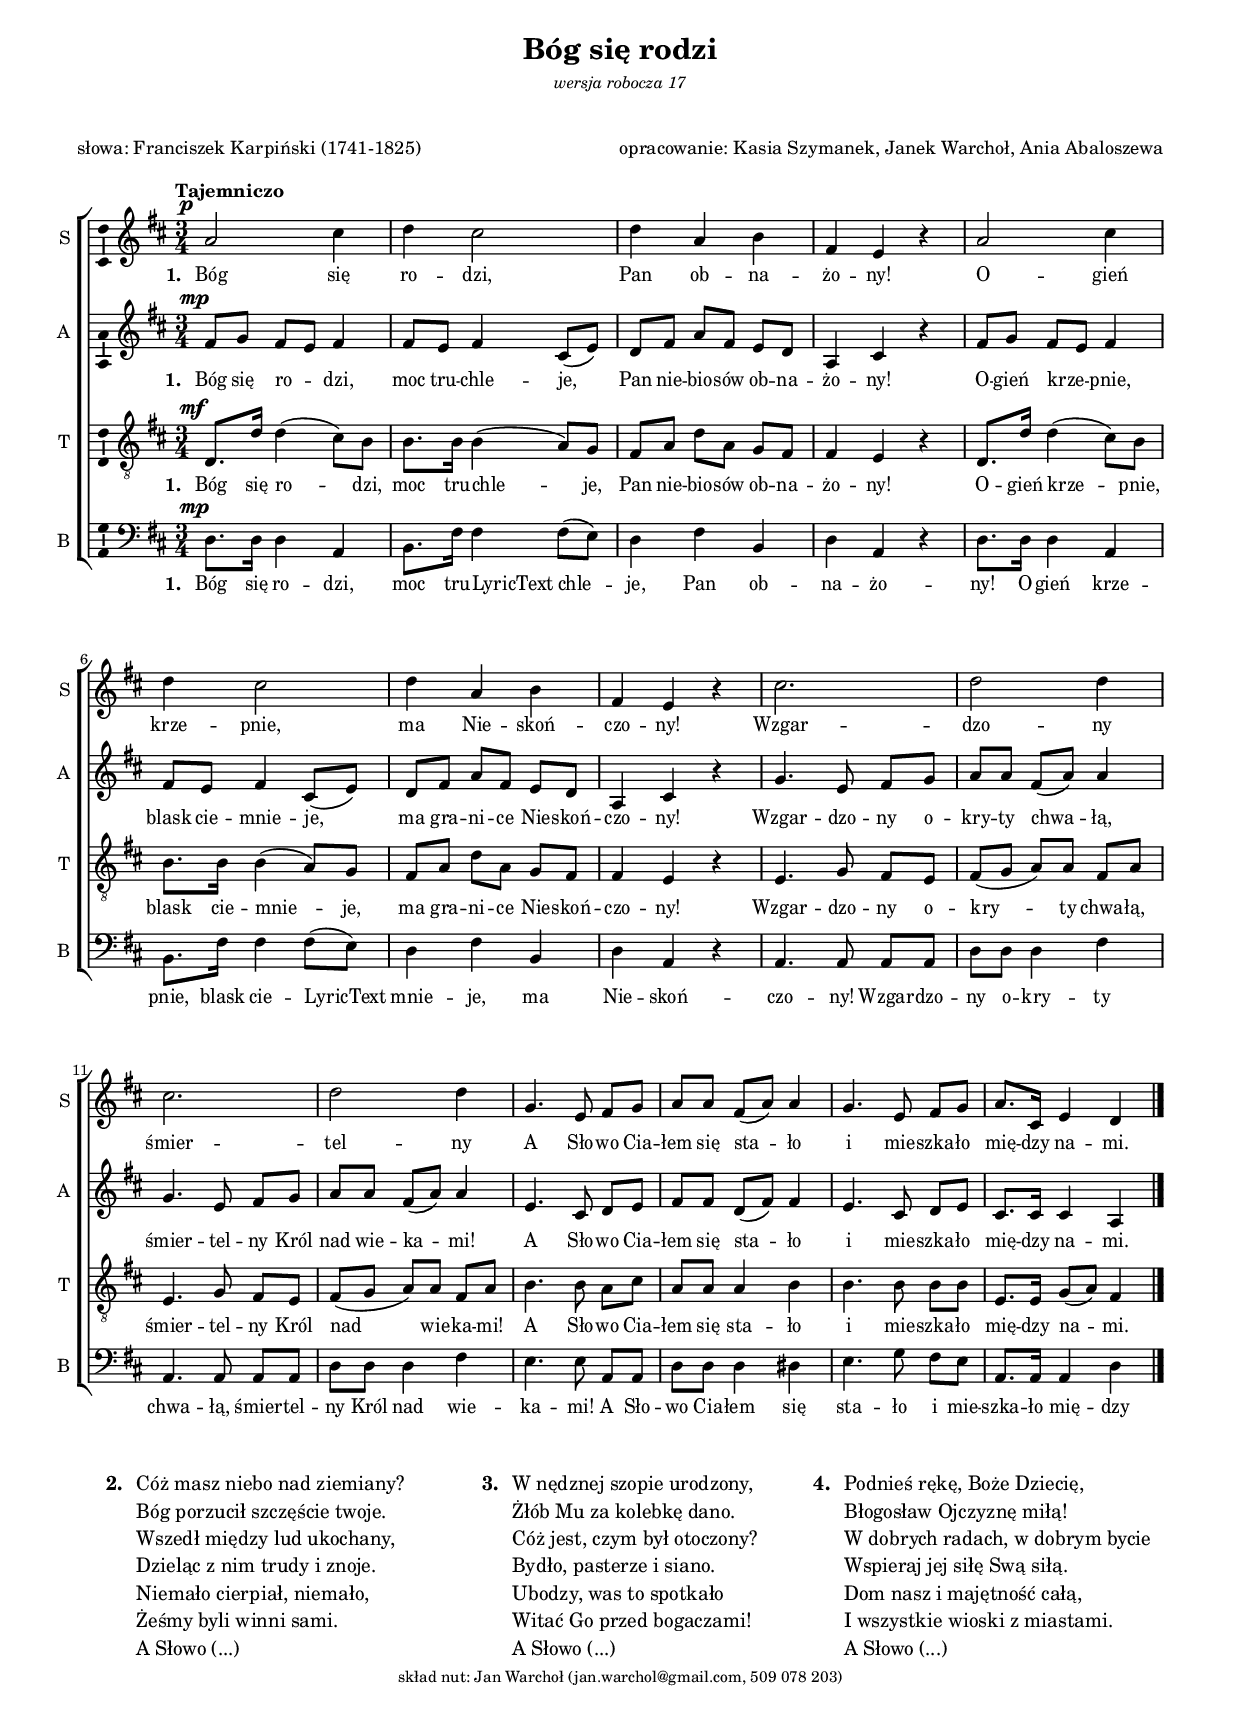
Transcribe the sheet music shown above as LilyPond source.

\version "2.18.2"
#(ly:set-option 'strokeadjust #t)

\header {
  title = \markup "Bóg się rodzi"
  subsubtitle = \markup \column { \normal-text \italic "wersja robocza 17" " " " " }
  poet = "słowa: Franciszek Karpiński (1741-1825)"
  composer = "opracowanie: Kasia Szymanek, Janek Warchoł, Ania Abaloszewa"
}

%--------------------------------MELODIA
metrumitp = {
  \key d \major
  \time 3/4
  \set Timing.beamExceptions = #'()
  \tempo "Tajemniczo"
  \override DynamicText.X-offset = -3
}
melodiaSopranu =
\relative f' {
  \metrumitp
  <>\p
  \repeat unfold 2 {
    a2 cis4 |
    d4 cis2 |
    d4 a b |
    fis4 e r |
  }
  \repeat unfold 2 {
    cis'2. |
    d2 d4 |
  }
  g,4. e8 fis g |
  a8 a fis( a) a4 |
  g4. e8 fis g |
  a8. cis,16 e4 d |
  \bar "|."
}

melodiaAltu =
\relative f' {
  \metrumitp
  <>\mp
  \repeat unfold 2 {
    fis8 g fis e fis4 |
    fis8 e fis4 cis8( e) |
    d8 fis a fis e d |
    a4 cis r |
  }
  \repeat unfold 2 {
    g'4. e8 fis g |
    a8 a fis( a) a4 |
  }
  e4. cis8 d e |
  fis8 fis d( fis) fis4 |
  e4. cis8 d e |
  cis8. cis16 cis4 a |
  \bar "|."
}

melodiaTenorow =
\relative f {
  \metrumitp
  <>\mf
  \repeat unfold 2 {
    d8. d'16 d4( cis8) b |
    b8. b16 b4( a8) g |
    fis8 a d a g fis |
    fis4 e r |
  }
  \repeat unfold 2 {
    e4. g8 fis e |
    fis8( g a) a fis a |
  }
  b4. b8 a cis |
  a8 a a4 b |
  b4. b8 b b |
  e,8. e16 g8( a) fis4 |
  \bar "|."
}

melodiaBasow =
\relative f {
  \metrumitp
  <>\mp
  \repeat unfold 2 {
    d8. d16 d4 a |
    b8. fis'16 fis4 fis8( e) |
    d4 fis b, |
    d4 a r |
  }
  \repeat unfold 2 {
    a4. a8 a a |
    d8 d d4 fis |
  }
  e4. e8 a, a |
  d8 d d4 dis |
  e4. g8 fis e |
  a,8. a16 a4 d |
  \bar "|."
}
akordy = \chordmode {
}

%--------------------------------SŁOWA

wzgardzony = \lyricmode {
  Wzgar -- dzo -- ny o -- kry -- ty chwa -- łą,
  śmier -- tel -- ny Król nad wie -- ka -- mi!
  A Sło -- wo Cia -- łem się sta -- ło
  i mie -- szka -- ło mię -- dzy na -- mi.
}

tekstSopranu = \lyricmode {
  \set stanza = "1. "
  Bóg się ro -- dzi, 
  Pan ob -- na -- żo -- ny!
  O -- gień krze -- pnie,
  ma Nie -- skoń -- czo -- ny!
  Wzgar -- dzo -- ny \break śmier -- tel -- ny
  A Sło -- wo Cia -- łem się sta -- ło
  i mie -- szka -- ło mię -- dzy na -- mi.
}
tekstAltu = \lyricmode {
  \set stanza = "1. "
  Bóg się ro -- _ dzi,  moc  tru -- chle -- je,
  Pan nie -- bio -- sów ob -- na -- żo -- ny!
  O -- gień krze -- _ pnie, blask cie -- mnie -- je,
  ma gra -- ni -- ce Nie -- skoń -- czo -- ny!
  \wzgardzony
}
tekstTenorow = \lyricmode {
  \set stanza = "1. "
  Bóg się ro -- dzi, moc  tru -- chle -- je,
  Pan nie -- bio -- sów ob -- na -- żo -- ny!
  O -- gień krze -- pnie, blask cie -- mnie -- je,
  ma gra -- ni -- ce Nie -- skoń -- czo -- ny!
  \wzgardzony
}
tekstBasow = \lyricmode {
  \set stanza = "1. "
  Bóg się ro -- dzi, moc  tru -- \once \tweak X-offset 0 LyricText chle -- je,
  Pan ob -- na -- żo -- ny!
  O -- gień krze -- pnie, blask cie -- \once \tweak X-offset 0 LyricText mnie -- je,
  ma Nie -- skoń -- czo -- ny!
  \wzgardzony
}

zwrotkaII = \markup \column {
  "Cóż masz niebo nad ziemiany? "
  "Bóg porzucił szczęście twoje."
  "Wszedł między lud ukochany,"
  "Dzieląc z nim trudy i znoje."
  "Niemało cierpiał, niemało,"
  "Żeśmy byli winni sami."
  "A Słowo (...)"
}
zwrotkaIII = \markup \column {
  "W nędznej szopie urodzony, "
  "Żłób Mu za kolebkę dano."
  "Cóż jest, czym był otoczony?"
  "Bydło, pasterze i siano."
  "Ubodzy, was to spotkało"
  "Witać Go przed bogaczami!"
  "A Słowo (...)"
}
zwrotkaIV = \markup \column {
  "Podnieś rękę, Boże Dziecię,"
  "Błogosław Ojczyznę miłą!"
  "W dobrych radach, w dobrym bycie"
  "Wspieraj jej siłę Swą siłą."
  "Dom nasz i majętność całą,"
  "I wszystkie wioski z miastami."
  "A Słowo (...)"
}
zwrotkaV = \markup {
}

%--------------------------------USTAWIENIA

#(set-global-staff-size 16)

\paper {
  indent = 2 \mm
  system-count = 3
  short-indent = 2 \mm
  left-margin = 13 \mm
  right-margin = 13 \mm
  top-markup-spacing #'basic-distance = 5
  markup-system-spacing #'basic-distance = 24
  system-system-spacing #'basic-distance = 18
  system-system-spacing #'padding = 1
  score-markup-spacing #'basic-distance = 15
  %ragged-last-bottom = ##f
}

#(define powiekszenie-zwrotek '(1.05 . 1.1))
#(define interlinia '(baseline-skip . 3)) % 3 is Lily default
odstepMiedzyZwrotkami = \markup \vspace #2
odstepOdNumeruDoZwrotki = \markup \hspace #1

\layout {
  \override LyricText #'stencil =
  #(lambda (grob)
     (ly:stencil-scale (lyric-text::print grob) 0.9 1))
}

%--------------------------------STRUKTURA

\score {
  \new ChoirStaff <<
    \new ChordNames {
      \germanChords
      \set chordNameLowercaseMinor = ##t
      \akordy
    }
    \new Staff = sopran {
      \clef treble
      \set Staff.instrumentName = "S "
      \set Staff.shortInstrumentName = "S "
      \new Voice = sopran
      \with { \consists "Ambitus_engraver" } {
        \set Staff.midiInstrument = "choir aahs"
        \dynamicUp
        \tupletUp
        \melodiaSopranu
      }
    }
    \new Lyrics \lyricsto sopran \tekstSopranu

    \new Staff = alt
    \with { \consists "Ambitus_engraver" } {
      \clef treble
      \set Staff.instrumentName = "A "
      \set Staff.shortInstrumentName = "A "
      \new Voice = alt {
        \set Staff.midiInstrument = "choir aahs"
        \dynamicUp
        \tupletUp
        \melodiaAltu
      }
    }
    \new Lyrics \lyricsto alt \tekstAltu

    \new Staff = tenor
    \with { \consists "Ambitus_engraver" } {
      \clef "treble_8"
      \set Staff.instrumentName = "T "
      \set Staff.shortInstrumentName = "T "
      \new Voice = tenor {
        \set Staff.midiInstrument = "choir aahs"
        \dynamicUp
        \tupletUp
        \melodiaTenorow
      }
    }
    \new Lyrics \lyricsto tenor \tekstTenorow

    \new Staff = bas
    \with { \consists "Ambitus_engraver" } {
      \clef bass
      \set Staff.instrumentName = "B "
      \set Staff.shortInstrumentName = "B "
      \new Voice = bas {
        \set Staff.midiInstrument = "choir aahs"
        \dynamicUp
        \tupletUp
        \melodiaBasow
      }
    }
    \new Lyrics \lyricsto bas \tekstBasow
  >>
  \layout {
  }
  \midi {
    \tempo 4=85
  }
}

\markup {
  \fill-line {
    \scale #powiekszenie-zwrotek {
      \null

      \override #interlinia
      \line {
        \bold
        "2."
        \odstepOdNumeruDoZwrotki
        \zwrotkaII
      }

      \null

      \override #interlinia
      \line {
        \bold
        "3."
        \odstepOdNumeruDoZwrotki
        \zwrotkaIII
      }

      \null

      \override #interlinia
      \line {
        \bold
        "4."
        \odstepOdNumeruDoZwrotki
        \zwrotkaIV
      }

      \null
    }
  }
}

%--------------------------------STOPKA

\paper {
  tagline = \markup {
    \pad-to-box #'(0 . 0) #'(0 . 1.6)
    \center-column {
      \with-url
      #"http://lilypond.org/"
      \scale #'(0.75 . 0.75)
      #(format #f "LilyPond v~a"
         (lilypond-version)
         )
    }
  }

  oddFooterMarkup = \markup {
    \override #'(baseline-skip . 1)
    \column {
      \fill-line {
        %% Copyright header field only on first page in each bookpart.
        \on-the-fly #part-first-page {
          \override #'(baseline-skip . 2)
          \center-column {
            \scale #'(1 . 1)
            \fromproperty #'header:copyright
            \scale #'(0.85 . 0.85)
            "skład nut: Jan Warchoł (jan.warchol@gmail.com, 509 078 203)"
          }
        }
      }
      \fill-line {
        %% Tagline header field only on last page in the book.
        \on-the-fly #last-page \fromproperty #'header:tagline
      }
    }
  }
}
